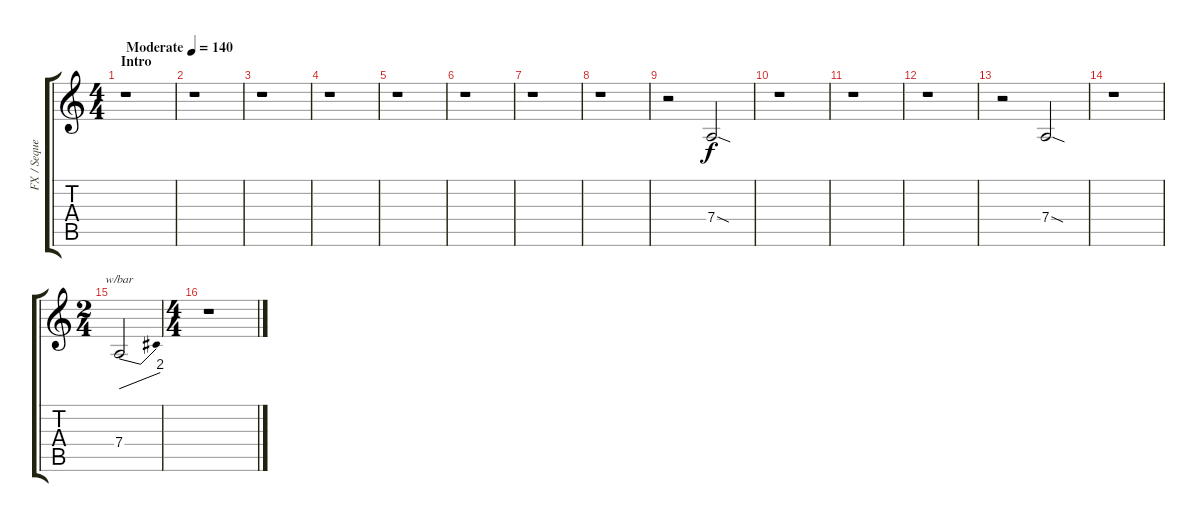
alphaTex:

\track ("FX / Sequencer" "FX / Seque") {instrument synthbrass2}
\staff {score tabs}
\tuning (E4 B3 G3 D3 A2 D2) {hide}
\ts (4 4)
\section ("" "Intro")
\tempo (140 "Moderate")
\clef g2
\ks c
r.1{dy f instrument synthbrass2} |
r.1 |
r.1 |
r.1 |
r.1 |
r.1 |
r.1 |
r.1 |
r.2 7.4{sod}.2 |
r.1 |
r.1 |
r.1 |
r.2 7.4{sod}.2 |
r.1 |
\ts (2 4)
7.4.2{tbe (dive default 0 0 60 8)} |
\ts (4 4)
r.1
